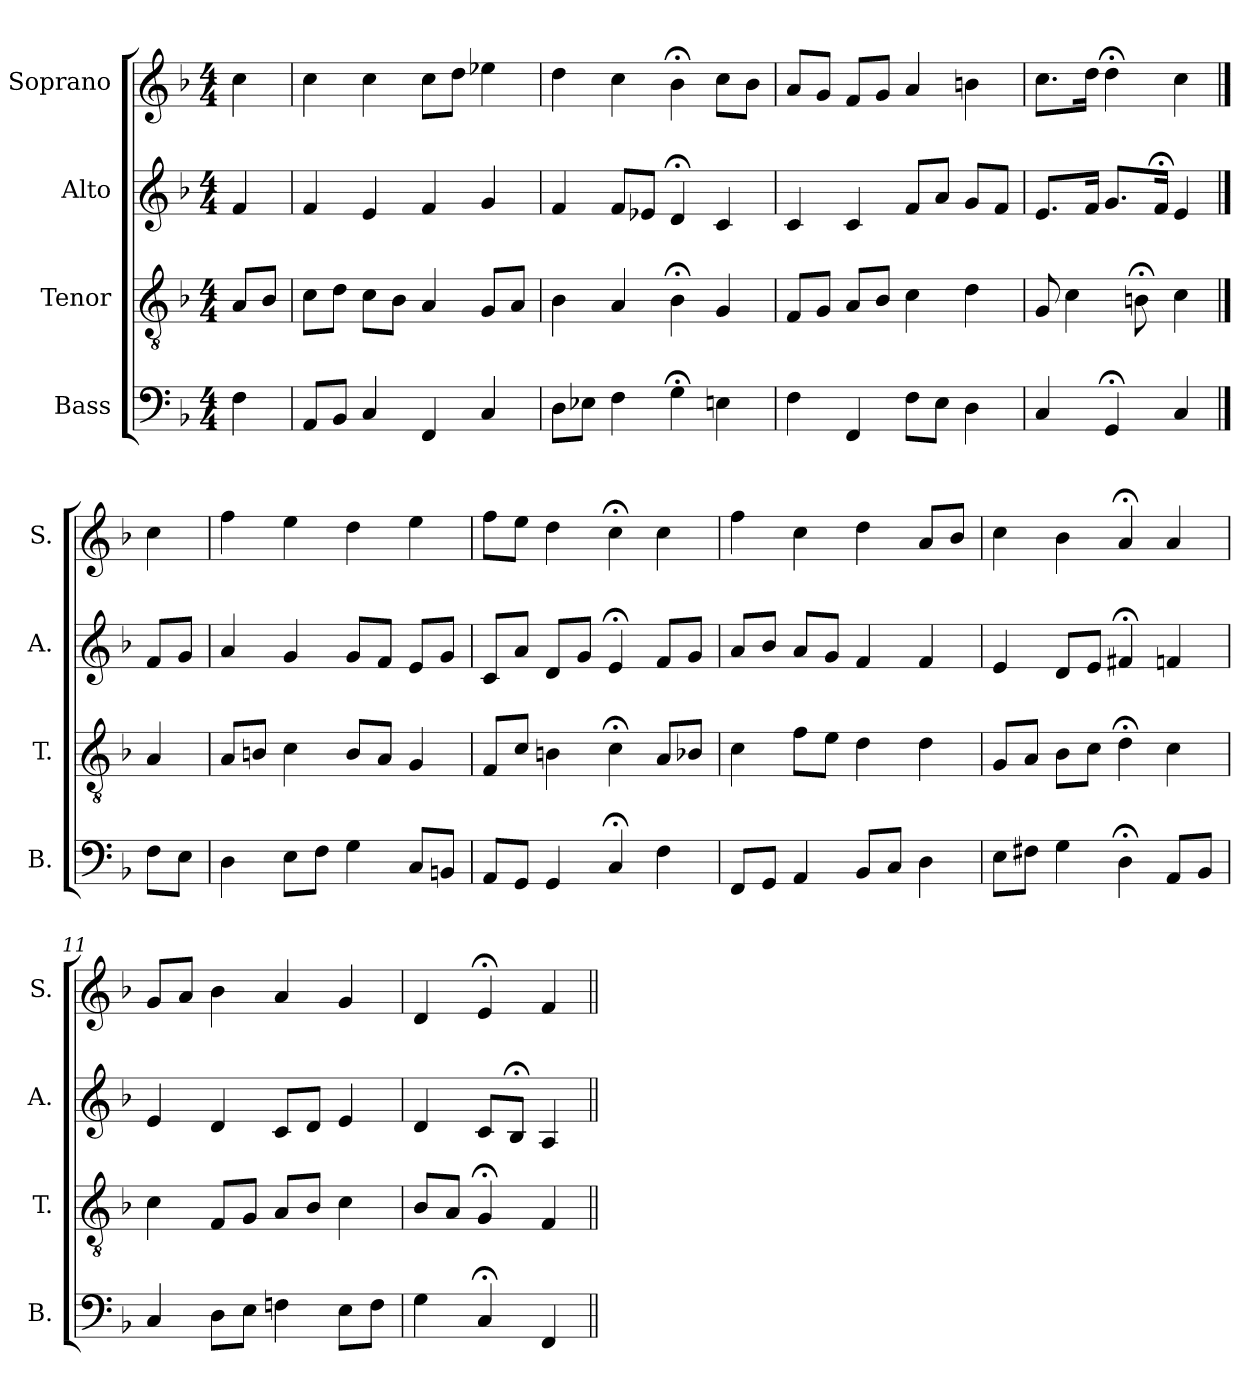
**kern	**kern	**kern	**kern
*part4	*part3	*part2	*part1
*staff4	*staff3	*staff2	*staff1
*I"Bass	*I"Tenor	*I"Alto	*I"Soprano
*I'B.	*I'T.	*I'A.	*I'S.
*clefF4	*clefGv2	*clefG2	*clefG2
*	*ITrd7c12	*	*
*k[b-]	*k[b-]	*k[b-]	*k[b-]
*F:	*F:	*F:	*F:
*M4/4	*M4/4	*M4/4	*M4/4
=1	=1	=1	=1
4F\	8AA/L	4f/	4cc\
.	8BB-/J	.	.
=2	=2	=2	=2
8AA/L	8C\L	4f/	4cc\
8BB-/J	8D\J	.	.
4C/	8C\L	4e/	4cc\
.	8BB-\J	.	.
4FF/	4AA/	4f/	8cc\L
.	.	.	8dd\J
4C/	8GG/L	4g/	4ee-X\
.	8AA/J	.	.
=3	=3	=3	=3
8D\L	4BB-\	4f/	4dd\
8E-X\J	.	.	.
4F\	4AA/	8f/L	4cc\
.	.	8e-X/J	.
4G;<\	4BB-;<\	4d;</	4b-;<\
4En\	4GG/	4c/	8cc\L
.	.	.	8b-\J
=4	=4	=4	=4
4F\	8FF/L	4c/	8a/L
.	8GG/J	.	8g/J
4FF/	8AA/L	4c/	8f/L
.	8BB-/J	.	8g/J
8F\L	4C\	8f/L	4a/
8E\J	.	8a/J	.
4D\	4D\	8g/L	4bn\
.	.	8f/J	.
=5	=5	=5	=5
4C/	8GG/	8.e/L	8.cc\L
.	4C\	.	.
.	.	16f/Jk	16dd\Jk
4GG;</	.	8.g/L	4dd;<\
.	8BBn;<\	.	.
.	.	16f;</Jk	.
4C/	4C\	4e/	4cc\
!!LO:LB:g=z
==6	==6	==6	==6
8F\L	4AA/	8f/L	4cc\
8E\J	.	8g/J	.
=7	=7	=7	=7
4D\	8AA/L	4a/	4ff\
.	8BBn/J	.	.
8E\L	4C\	4g/	4ee\
8F\J	.	.	.
4G\	8BB/L	8g/L	4dd\
.	8AA/J	8f/J	.
8C/L	4GG/	8e/L	4ee\
8BBn/J	.	8g/J	.
=8	=8	=8	=8
8AA/L	8FF/L	8c/L	8ff\L
8GG/J	8C/J	8a/J	8ee\J
4GG/	4BBn\	8d/L	4dd\
.	.	8g/J	.
4C;</	4C;<\	4e;</	4cc;<\
4F\	8AA/L	8f/L	4cc\
.	8BB-X/J	8g/J	.
=9	=9	=9	=9
8FF/L	4C\	8a/L	4ff\
8GG/J	.	8b-/J	.
4AA/	8F\L	8a/L	4cc\
.	8E\J	8g/J	.
8BB-/L	4D\	4f/	4dd\
8C/J	.	.	.
4D\	4D\	4f/	8a/L
.	.	.	8b-/J
!!LO:PB:g=z
=10	=10	=10	=10
8E\L	8GG/L	4e/	4cc\
8F#X\J	8AA/J	.	.
4G\	8BB-\L	8d/L	4b-\
.	8C\J	8e/J	.
4D;<\	4D;<\	4f#X;</	4a;</
8AA/L	4C\	4fn/	4a/
8BB-/J	.	.	.
=11	=11	=11	=11
4C/	4C\	4e/	8g/L
.	.	.	8a/J
8D\L	8FF/L	4d/	4b-\
8E\J	8GG/J	.	.
4Fn\	8AA/L	8c/L	4a/
.	8BB-/J	8d/J	.
8E\L	4C\	4e/	4g/
8F\J	.	.	.
=12	=12	=12	=12
4G\	8BB-/L	4d/	4d/
.	8AA/J	.	.
4C;</	4GG;</	8c/L	4e;</
.	.	8B-;</J	.
4FF/	4FF/	4A/	4f/
=||	=||	=||	=||
*-	*-	*-	*-
